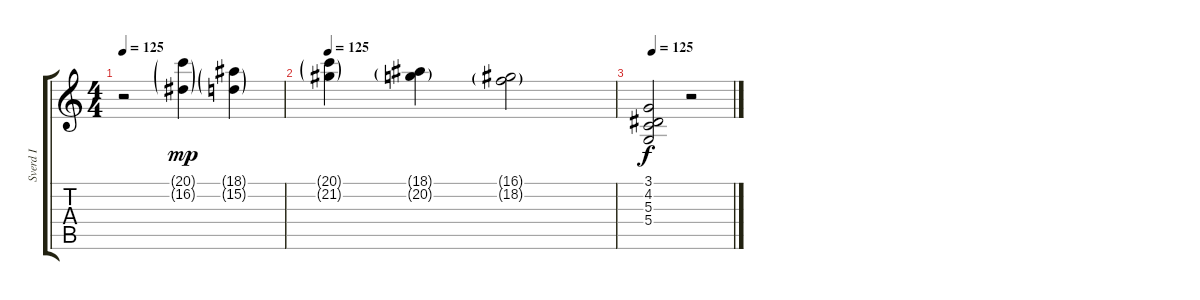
\track ("Sverd I" "Sverd I") {instrument stringensemble1}
\staff {score tabs}
\tuning (E4 B3 G3 D3 A2 E2) {hide}
\ts (4 4)
\tempo 125
\clef g2
\ks c
r.2{dy f} (20.1{g} 16.2{g}).4{dy mp} (18.1{g} 15.2{g}).4 |
\tempo 125
(20.1{g} 21.2{g}).4 (18.1{g} 20.2{g}).4 (16.1{g} 18.2{g}).2 |
\tempo 125
(3.1 4.2 5.3 5.4).2{dy f} r.2
